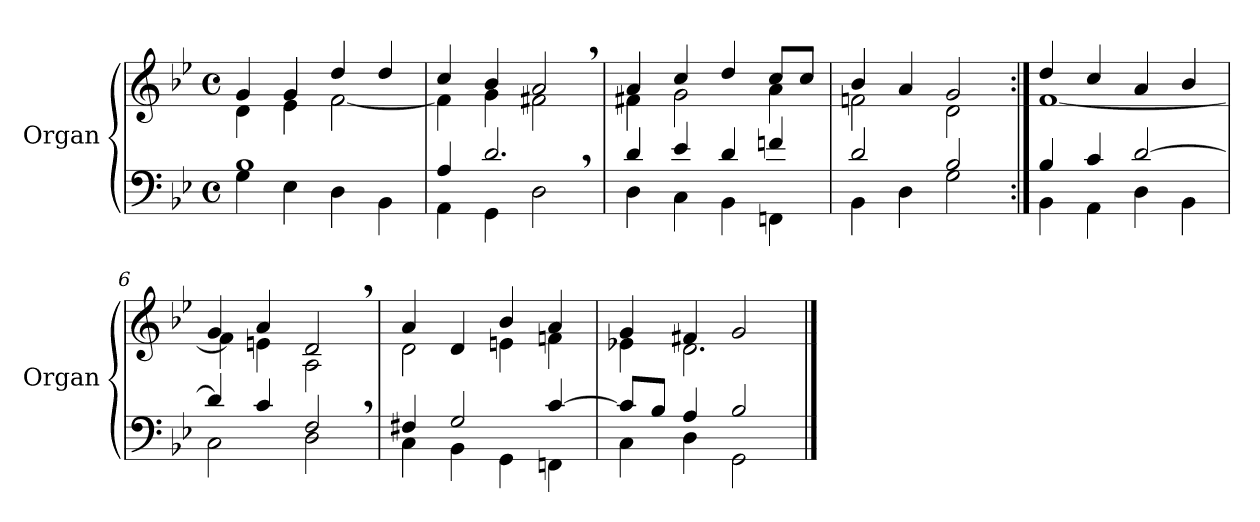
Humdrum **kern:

**kern	**kern
*part1	*part1
*staff2	*staff1
*I"Organ	*
*I'Organ	*
*clefF4	*clefG2
*k[b-e-]	*k[b-e-]
*M4/4	*M4/4
*met(c)	*met(c)
=1	=1
*^	*^
1B-	4G\	4g/	4d\
.	4E-\	4g/	4e-\
.	4D\	4dd/	[<2f\
.	4BB-\	4dd/	.
=2	=2	=2	=2
4A/	4AA\	4cc/	4f\]
2.d,</	4GG\	4b-/	4g\
.	2D\	2a,>/	2f#X\
=3	=3	=3	=3
4d/	4D\	4a/	4f#X\
4e-/	4C\	4cc/	2g\
4d/	4BB-\	4dd/	.
4fn/	4FFn\	8cc/L	4a\
.	.	8cc/J	.
=4	=4	=4	=4
2d/	4BB-\	4b-/	2fn\
.	4D\	4a/	.
2B-/	2G\	2g/	2d\
=5:|!	=5:|!	=5:|!	=5:|!
4B-/	4BB-\	4dd/	[<1f
4c/	4AA\	4cc/	.
[>2d/	4D\	4a/	.
.	4BB-\	4b-/	.
=6	=6	=6	=6
4d/]	2C\	4g/	4f\]
4c/	.	4a/	4en\
2F,</	2D\	2d,>/	2A\
=7	=7	=7	=7
4F#X/	4C\	4a/	2d\
2G/	4BB-\	4d/	.
.	4GG\	4b-/	4en\
[>4c/	4FFn\	4a/	4fn\
=8	=8	=8	=8
8c/L]	4C\	4g/	4e-X\
8B-/J	.	.	.
4A/	4D\	4f#X/	2.d\
2B-/	2GG\	2g/	.
*v	*v	*	*
*	*v	*v
==	==
*-	*-
